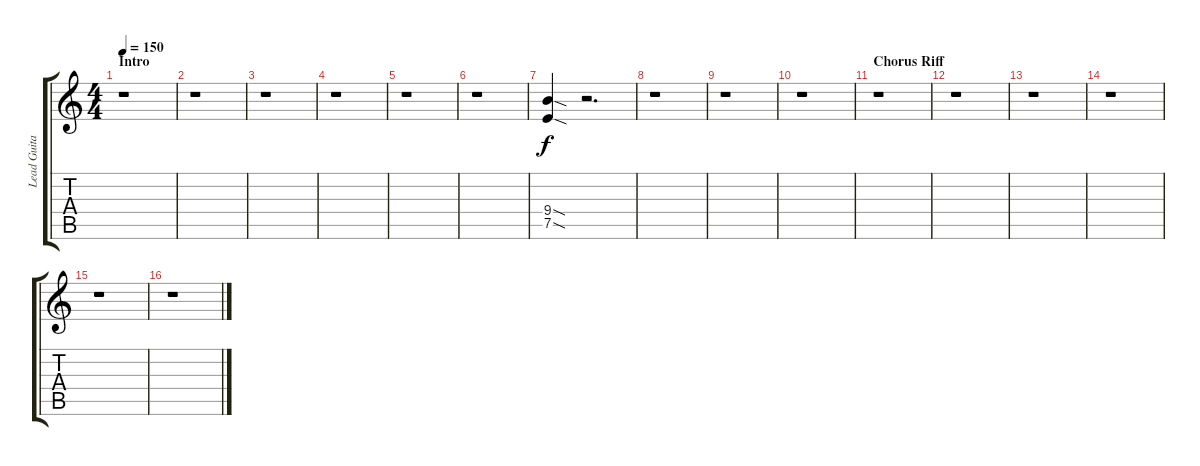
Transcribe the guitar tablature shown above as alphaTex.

\track ("Lead Guitar" "Lead Guita") {instrument distortionguitar}
\staff {score tabs}
\tuning (E4 B3 G3 D3 A2 E2) {hide}
\ts (4 4)
\section ("" "Intro")
\tempo 150
\clef g2
\ks c
r.1{dy f instrument distortionguitar} |
r.1 |
r.1 |
r.1 |
r.1 |
r.1 |
(9.4{sod} 7.5{sod}).4 r.2{d} |
r.1 |
r.1 |
r.1 |
\section ("" "Chorus Riff")
r.1 |
r.1 |
r.1 |
r.1 |
r.1 |
r.1
